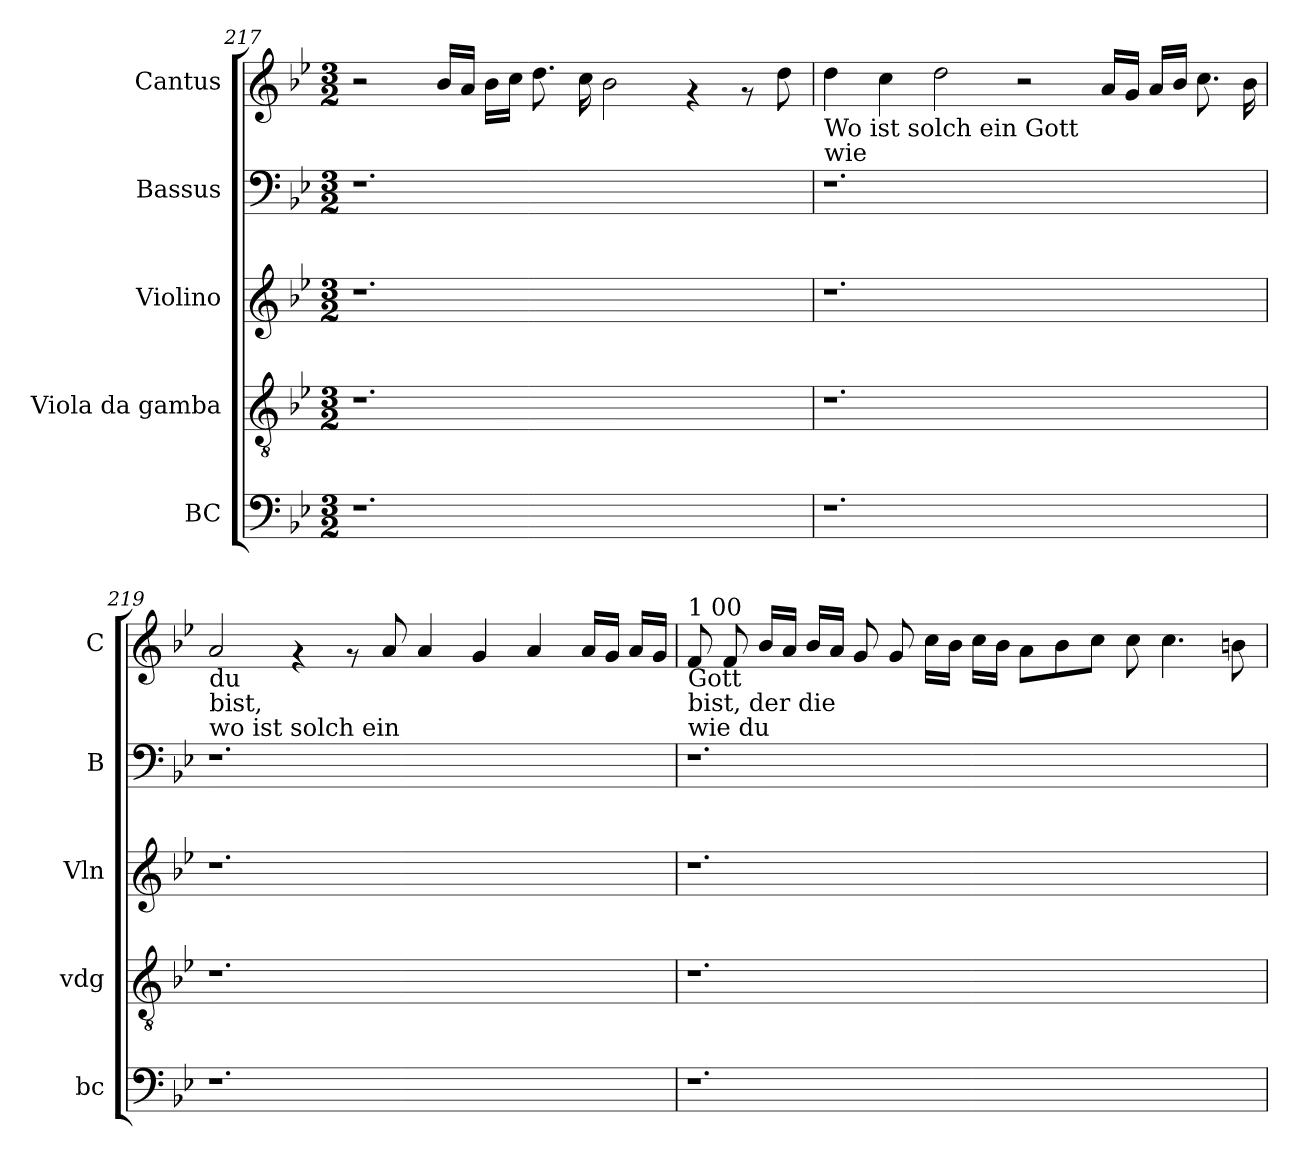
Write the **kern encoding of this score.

**kern	**kern	**kern	**kern	**kern
*part5	*part4	*part3	*part2	*part1
*staff5	*staff4	*staff3	*staff2	*staff1
*I"BC	*I"Viola da gamba	*I"Violino	*I"Bassus	*I"Cantus
*I'bc	*I'vdg	*I'Vln	*I'B	*I'C
*clefF4	*clefGv2	*clefG2	*clefF4	*clefG2
*k[b-e-]	*k[b-e-]	*k[b-e-]	*k[b-e-]	*k[b-e-]
*B-:	*B-:	*B-:	*B-:	*B-:
*M3/2	*M3/2	*M3/2	*M3/2	*M3/2
=217	=217	=217	=217	=217
1.r	1.r	1.r	1.r	2r
.	.	.	.	16b-/LL
.	.	.	.	16a/JJ
.	.	.	.	16b-\LL
.	.	.	.	16cc\JJ
.	.	.	.	8.dd\
.	.	.	.	16cc\
.	.	.	.	2b-\
2ryy	2ryy	2ryy	2ryy	4rf
.	.	.	.	8rf
.	.	.	.	8dd\
=218	=218	=218	=218	=218
!	!	!	!	!LO:TX:b:t=Wo ist solch ein Gott
!	!	!	!	!LO:TX:b:t=wie
1.r	1.r	1.r	1.r	4dd\
.	.	.	.	4cc\
.	.	.	.	2dd\
.	.	.	.	2r
2ryy	2ryy	2ryy	2ryy	16a/LL
.	.	.	.	16g/JJ
.	.	.	.	16a/LL
.	.	.	.	16b-/JJ
.	.	.	.	8.cc\
.	.	.	.	16b-\
=219	=219	=219	=219	=219
!	!	!	!	!LO:TX:b:t=du
!	!	!	!	!LO:TX:b:t=bist,
!	!	!	!	!LO:TX:b:t=wo ist solch ein
1.r	1.r	1.r	1.r	2a/
.	.	.	.	4rf
.	.	.	.	8rf
.	.	.	.	8a/
.	.	.	.	4a/
.	.	.	.	4g/
2ryy	2ryy	2ryy	2ryy	4a/
.	.	.	.	16a/LL
.	.	.	.	16g/JJ
.	.	.	.	16a/LL
.	.	.	.	16g/JJ
!!LO:LB:g=z
=220	=220	=220	=220	=220
!	!	!	!	!LO:TX:a:t=1 00
!	!	!	!	!LO:TX:b:t=Gott
!	!	!	!	!LO:TX:b:t=bist, der die
!	!	!	!	!LO:TX:b:t=wie du
1.r	1.r	1.r	1.r	8f/
.	.	.	.	8f/
.	.	.	.	16b-/LL
.	.	.	.	16a/JJ
.	.	.	.	16b-/LL
.	.	.	.	16a/JJ
.	.	.	.	8g/
.	.	.	.	8g/
.	.	.	.	16cc\LL
.	.	.	.	16b-\JJ
.	.	.	.	16cc\LL
.	.	.	.	16b-\JJ
.	.	.	.	8a\L
.	.	.	.	8b-\
.	.	.	.	8cc\J
.	.	.	.	8cc\
2ryy	2ryy	2ryy	2ryy	4.cc\
.	.	.	.	8bn\
=	=	=	=	=
*-	*-	*-	*-	*-
